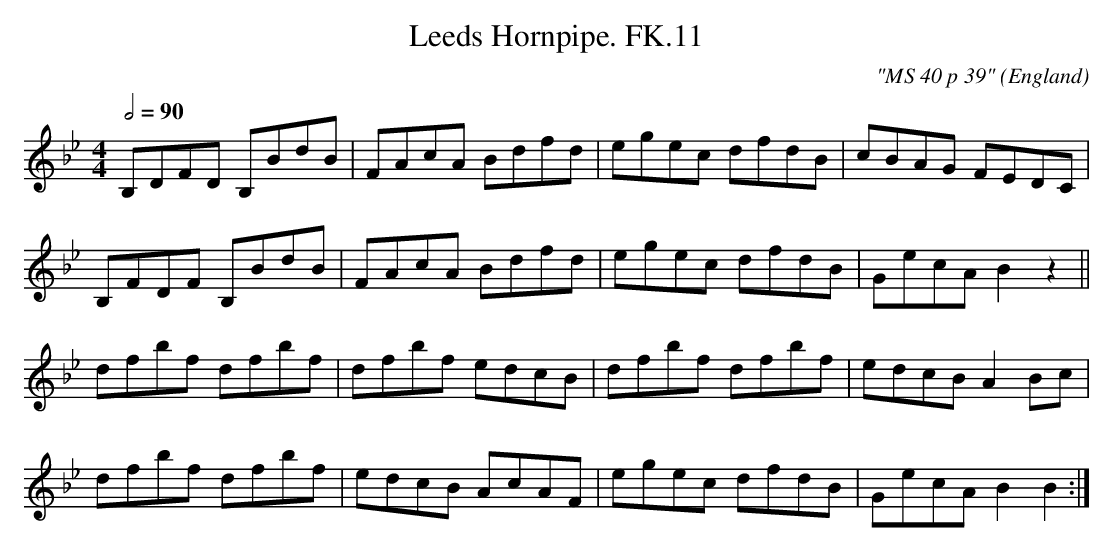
X:1
T:Leeds Hornpipe. FK.11
C:"MS 40 p 39"
L:1/8
M:4/4
O:England
Q:1/2=90
K:Bb
B,DFD B,BdB | FAcA Bdfd | egec dfdB | cBAG FEDC |!
B,FDF B,BdB | FAcA Bdfd | egec dfdB |  GecA B2 z2 ||!
dfbf dfbf | dfbf edcB | dfbf dfbf | edcB A2 Bc |!
dfbf dfbf | edcB AcAF | egec dfdB | GecA B2 B2 :|
